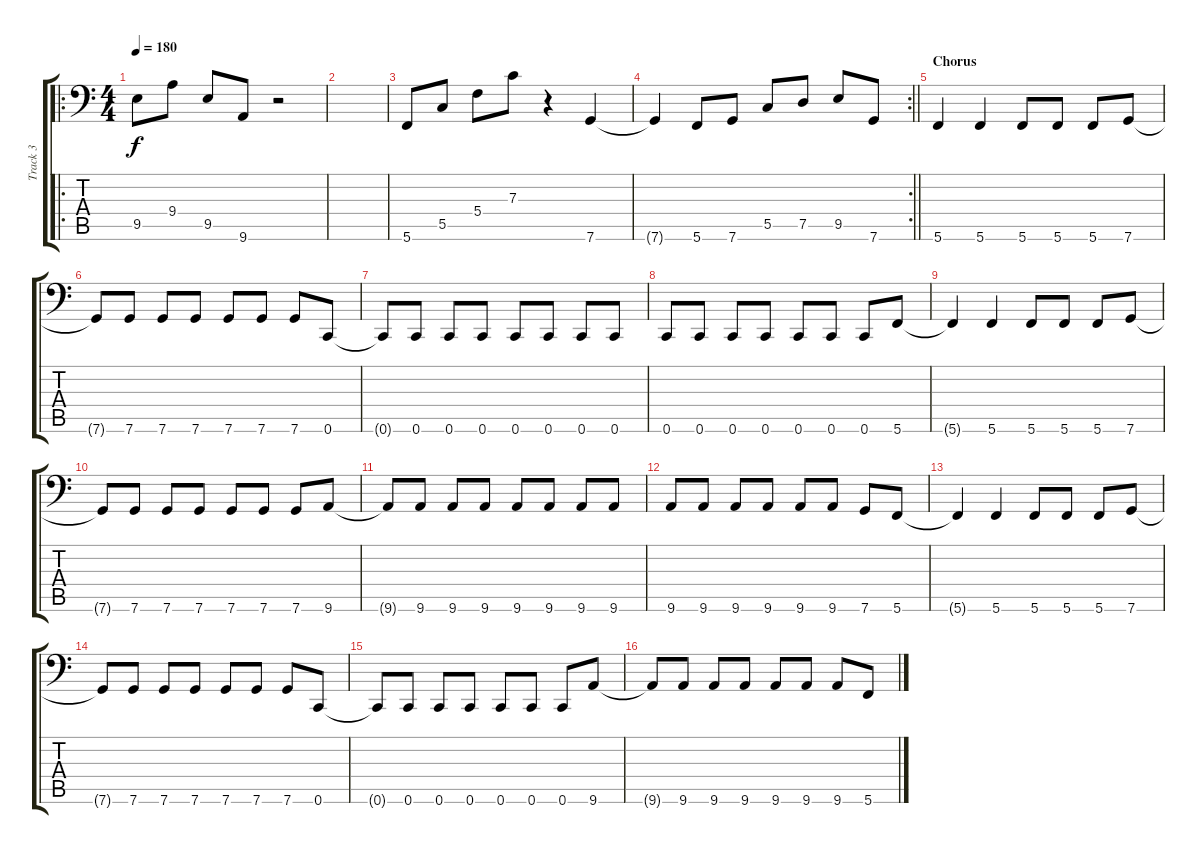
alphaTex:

\track ("Track 3" "Track 3") {instrument electricbasspick}
\staff {score tabs}
\tuning (D3 A2 F2 C2 G1 C1) {hide}
\ro
\ts (4 4)
\tempo 180
\clef f4
\ks c
9.5.8{dy f} 9.4.8 9.5.8 9.6.8 r.2 |
|
5.6.8 5.5.8 5.4.8 7.3.8 r.4 7.6.4 |
\rc 2
\barLineRight lightlight
7.6{t}.4 5.6.8 7.6.8 5.5.8 7.5.8 9.5.8 7.6.8 |
\section ("" "Chorus")
5.6.4 5.6.4 5.6.8 5.6.8 5.6.8 7.6.8 |
7.6{t}.8 7.6.8 7.6.8 7.6.8 7.6.8 7.6.8 7.6.8 0.6.8 |
0.6{t}.8 0.6.8 0.6.8 0.6.8 0.6.8 0.6.8 0.6.8 0.6.8 |
0.6.8 0.6.8 0.6.8 0.6.8 0.6.8 0.6.8 0.6.8 5.6.8 |
5.6{t}.4 5.6.4 5.6.8 5.6.8 5.6.8 7.6.8 |
7.6{t}.8 7.6.8 7.6.8 7.6.8 7.6.8 7.6.8 7.6.8 9.6.8 |
9.6{t}.8 9.6.8 9.6.8 9.6.8 9.6.8 9.6.8 9.6.8 9.6.8 |
9.6.8 9.6.8 9.6.8 9.6.8 9.6.8 9.6.8 7.6.8 5.6.8 |
5.6{t}.4 5.6.4 5.6.8 5.6.8 5.6.8 7.6.8 |
7.6{t}.8 7.6.8 7.6.8 7.6.8 7.6.8 7.6.8 7.6.8 0.6.8 |
0.6{t}.8 0.6.8 0.6.8 0.6.8 0.6.8 0.6.8 0.6.8 9.6.8 |
9.6{t}.8 9.6.8 9.6.8 9.6.8 9.6.8 9.6.8 9.6.8 5.6.8
